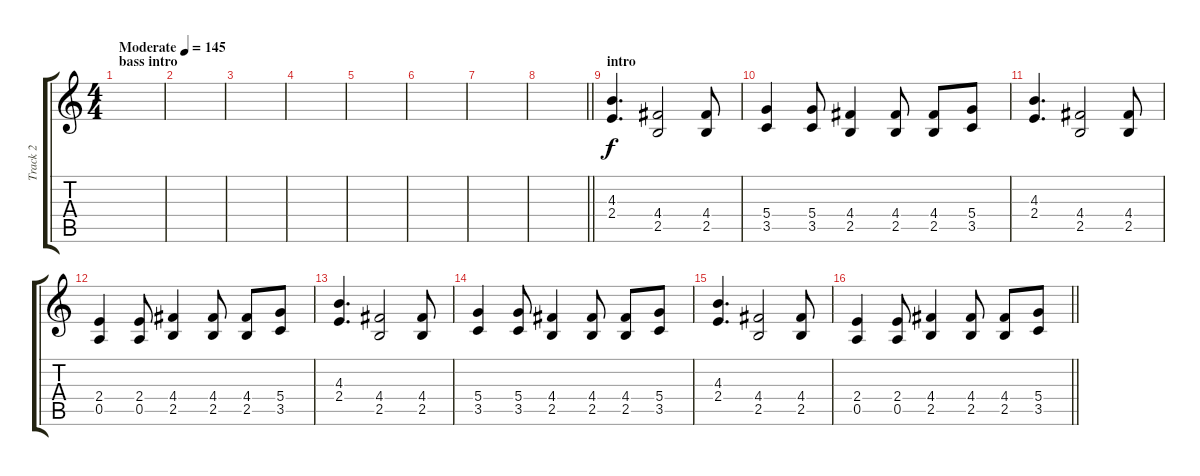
\track ("Track 2" "Track 2") {instrument overdrivenguitar}
\staff {score tabs}
\tuning (E4 B3 G3 D3 A2 E2) {hide}
\ts (4 4)
\section ("" "bass intro")
\tempo (145 "Moderate")
\clef g2
\ks c
|
|
|
|
|
|
|
\barLineRight lightlight
|
\section ("" "intro ")
(4.3 2.4).4{d} (4.4 2.5).2 (4.4 2.5).8 |
(5.4 3.5).4 (5.4 3.5).8 (4.4 2.5).4 (4.4 2.5).8 (4.4 2.5).8 (5.4 3.5).8 |
(4.3 2.4).4{d} (4.4 2.5).2 (4.4 2.5).8 |
(2.4 0.5).4 (2.4 0.5).8 (4.4 2.5).4 (4.4 2.5).8 (4.4 2.5).8 (5.4 3.5).8 |
(4.3 2.4).4{d} (4.4 2.5).2 (4.4 2.5).8 |
(5.4 3.5).4 (5.4 3.5).8 (4.4 2.5).4 (4.4 2.5).8 (4.4 2.5).8 (5.4 3.5).8 |
(4.3 2.4).4{d} (4.4 2.5).2 (4.4 2.5).8 |
\barLineRight lightlight
(2.4 0.5).4 (2.4 0.5).8 (4.4 2.5).4 (4.4 2.5).8 (4.4 2.5).8 (5.4 3.5).8
